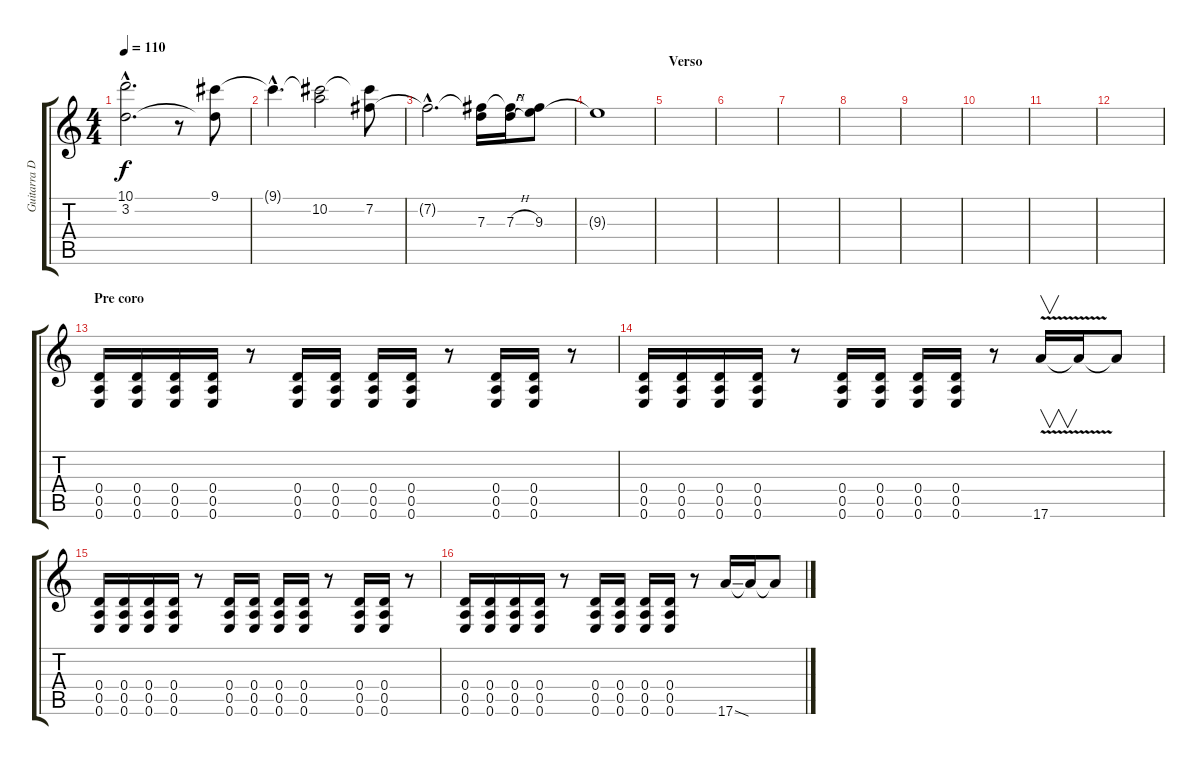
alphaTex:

\track ("Guitarra Distorción" "Guitarra D") {instrument overdrivenguitar}
\staff {score tabs}
\tuning (E4 B3 G3 D3 A2 E2) {hide}
\ts (4 4)
\tempo 110
\clef g2
\ks c
(10.1{hac} 3.2{hac t}).2{d dy f} r.8 (9.1 3.2{t}).8 |
9.1{hac t}.4{d} (9.1{t} 10.2).2 (9.1{t} 7.2).8 |
7.2{hac t}.2{d} (7.2{t} 7.3).16 (7.2{t} 7.3{h}).16 (7.2{t} 9.3).8 |
9.3{t}.1 |
\section ("" "Verso")
|
|
|
|
|
|
|
|
\section ("" "Pre coro")
(0.4 0.5 0.6).16 (0.4 0.5 0.6).16 (0.4 0.5 0.6).16 (0.4 0.5 0.6).16 r.8 (0.4 0.5 0.6).16 (0.4 0.5 0.6).16 (0.4 0.5 0.6).16 (0.4 0.5 0.6).16 r.8 (0.4 0.5 0.6).16 (0.4 0.5 0.6).16 r.8 |
(0.4 0.5 0.6).16 (0.4 0.5 0.6).16 (0.4 0.5 0.6).16 (0.4 0.5 0.6).16 r.8 (0.4 0.5 0.6).16 (0.4 0.5 0.6).16 (0.4 0.5 0.6).16 (0.4 0.5 0.6).16 r.8 17.6{v}.16{v} 17.6{t}.16 17.6{t}.8 |
(0.4 0.5 0.6).16 (0.4 0.5 0.6).16 (0.4 0.5 0.6).16 (0.4 0.5 0.6).16 r.8 (0.4 0.5 0.6).16 (0.4 0.5 0.6).16 (0.4 0.5 0.6).16 (0.4 0.5 0.6).16 r.8 (0.4 0.5 0.6).16 (0.4 0.5 0.6).16 r.8 |
(0.4 0.5 0.6).16 (0.4 0.5 0.6).16 (0.4 0.5 0.6).16 (0.4 0.5 0.6).16 r.8 (0.4 0.5 0.6).16 (0.4 0.5 0.6).16 (0.4 0.5 0.6).16 (0.4 0.5 0.6).16 r.8 17.6{ss}.16 17.6{t}.16 17.6{t}.8
